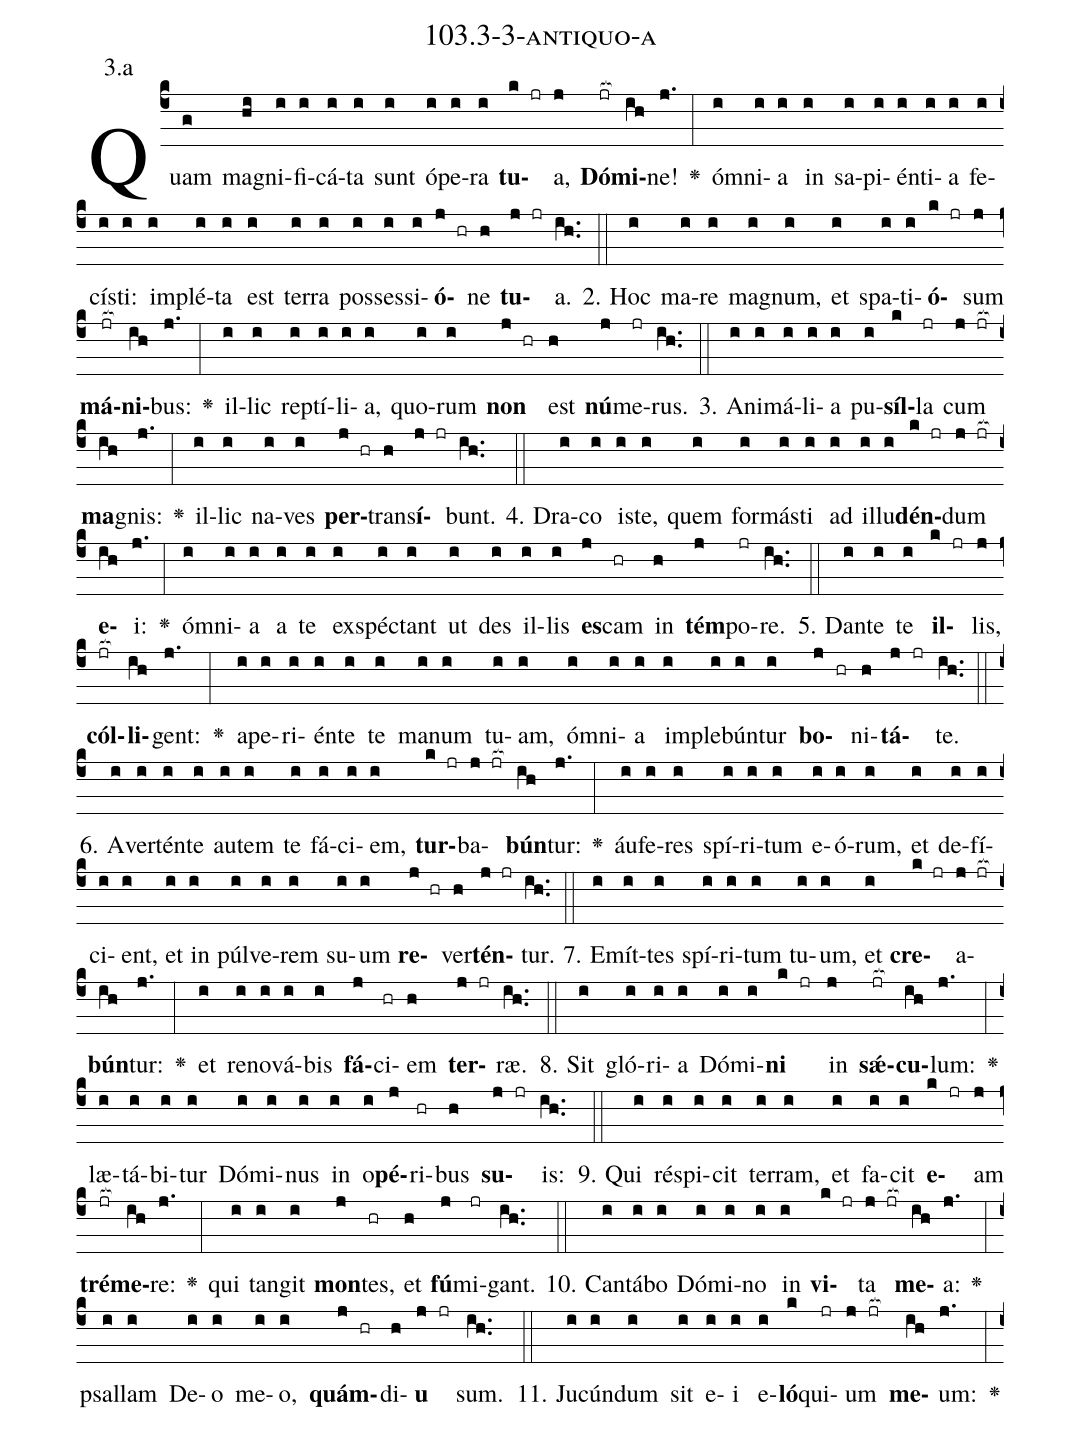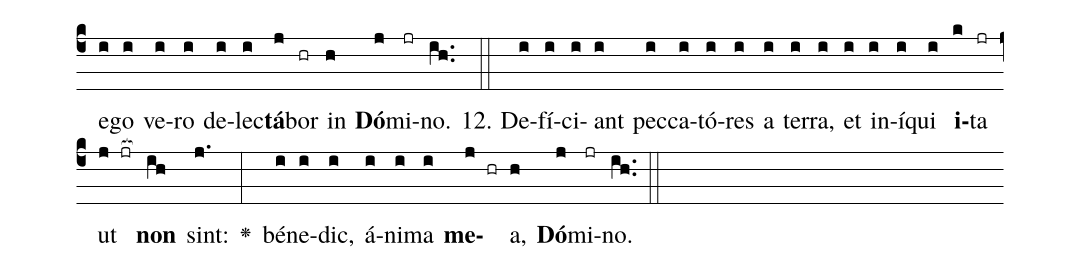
name: 103.3-3-antiquo-a;
annotation: 3.a;
%%
(c4)Quam(g) ma(hi)gni(i)fi(i)cá(i)ta(i) sunt(i) ó(i)pe(i)ra(i) <b>tu</b>(k jr)a,(j) <b>Dó</b>(jr[ocb:1{])<b>mi</b>(ih[ocb:0}])ne!(j.) <v>\greheightstar</v>(:) óm(i)ni(i)a(i) in(i) sa(i)pi(i)én(i)ti(i)a(i) fe(i)cís(i)ti:(i) im(i)plé(i)ta(i) est(i) ter(i)ra(i) pos(i)ses(i)si(i)<b>ó</b>(j hr)ne(h) <b>tu</b>(j jr)a.(ih..) (::)
2. Hoc(i) ma(i)re(i) ma(i)gnum,(i) et(i) spa(i)ti(i)<b>ó</b>(k jr)sum(j) <b>má</b>(jr[ocb:1{])<b>ni</b>(ih[ocb:0}])bus:(j.) <v>\greheightstar</v>(:) il(i)lic(i) rep(i)tí(i)li(i)a,(i) quo(i)rum(i) <b>non</b>(j hr) est(h) <b>nú</b>(j)me(jr)rus.(ih..) (::)
3. A(i)ni(i)má(i)li(i)a(i) pu(i)<b>síl</b>(k)la(jr) cum(j jr[ocb:1{]) <b>ma</b>(ih[ocb:0}])gnis:(j.) <v>\greheightstar</v>(:) il(i)lic(i) na(i)ves(i) <b>per</b>(j hr)trans(h)<b>í</b>(j jr)bunt.(ih..) (::)
4. Dra(i)co(i) is(i)te,(i) quem(i) for(i)más(i)ti(i) ad(i) il(i)lu(i)<b>dén</b>(k jr)dum(j jr[ocb:1{]) <b>e</b>(ih[ocb:0}])i:(j.) <v>\greheightstar</v>(:) óm(i)ni(i)a(i) a(i) te(i) ex(i)spéc(i)tant(i) ut(i) des(i) il(i)lis(i) <b>es</b>(j)cam(hr) in(h) <b>tém</b>(j)po(jr)re.(ih..) (::)
5. Dan(i)te(i) te(i) <b>il</b>(k jr)lis,(j) <b>cól</b>(jr[ocb:1{])<b>li</b>(ih[ocb:0}])gent:(j.) <v>\greheightstar</v>(:) a(i)pe(i)ri(i)én(i)te(i) te(i) ma(i)num(i) tu(i)am,(i) óm(i)ni(i)a(i) im(i)ple(i)bún(i)tur(i) <b>bo</b>(j hr)ni(h)<b>tá</b>(j jr)te.(ih..) (::)
6. A(i)ver(i)tén(i)te(i) au(i)tem(i) te(i) fá(i)ci(i)em,(i) <b>tur</b>(k jr)ba(j jr[ocb:1{])<b>bún</b>(ih[ocb:0}])tur:(j.) <v>\greheightstar</v>(:) áu(i)fe(i)res(i) spí(i)ri(i)tum(i) e(i)ó(i)rum,(i) et(i) de(i)fí(i)ci(i)ent,(i) et(i) in(i) púl(i)ve(i)rem(i) su(i)um(i) <b>re</b>(j hr)ver(h)<b>tén</b>(j jr)tur.(ih..) (::)
7. E(i)mít(i)tes(i) spí(i)ri(i)tum(i) tu(i)um,(i) et(i) <b>cre</b>(k jr)a(j jr[ocb:1{])<b>bún</b>(ih[ocb:0}])tur:(j.) <v>\greheightstar</v>(:) et(i) re(i)no(i)vá(i)bis(i) <b>fá</b>(j)ci(hr)em(h) <b>ter</b>(j jr)ræ.(ih..) (::)
8. Sit(i) gló(i)ri(i)a(i) Dó(i)mi(i)<b>ni</b>(k jr) in(j) <b>sǽ</b>(jr[ocb:1{])<b>cu</b>(ih[ocb:0}])lum:(j.) <v>\greheightstar</v>(:) læ(i)tá(i)bi(i)tur(i) Dó(i)mi(i)nus(i) in(i) o(i)<b>pé</b>(j)ri(hr)bus(h) <b>su</b>(j jr)is:(ih..) (::)
9. Qui(i) ré(i)spi(i)cit(i) ter(i)ram,(i) et(i) fa(i)cit(i) <b>e</b>(k jr)am(j) <b>tré</b>(jr[ocb:1{])<b>me</b>(ih[ocb:0}])re:(j.) <v>\greheightstar</v>(:) qui(i) tan(i)git(i) <b>mon</b>(j)tes,(hr) et(h) <b>fú</b>(j)mi(jr)gant.(ih..) (::)
10. Can(i)tá(i)bo(i) Dó(i)mi(i)no(i) in(i) <b>vi</b>(k jr)ta(j jr[ocb:1{]) <b>me</b>(ih[ocb:0}])a:(j.) <v>\greheightstar</v>(:) psal(i)lam(i) De(i)o(i) me(i)o,(i) <b>quám</b>(j hr)di(h)<b>u</b>(j jr) sum.(ih..) (::)
11. Ju(i)cún(i)dum(i) sit(i) e(i)i(i) e(i)<b>ló</b>(k)qui(jr)um(j jr[ocb:1{]) <b>me</b>(ih[ocb:0}])um:(j.) <v>\greheightstar</v>(:) e(i)go(i) ve(i)ro(i) de(i)lec(i)<b>tá</b>(j)bor(hr) in(h) <b>Dó</b>(j)mi(jr)no.(ih..) (::)
12. De(i)fí(i)ci(i)ant(i) pec(i)ca(i)tó(i)res(i) a(i) ter(i)ra,(i) et(i) in(i)í(i)qui(i) <b>i</b>(k)ta(jr) ut(j jr[ocb:1{]) <b>non</b>(ih[ocb:0}]) sint:(j.) <v>\greheightstar</v>(:) bé(i)ne(i)dic,(i) á(i)ni(i)ma(i) <b>me</b>(j hr)a,(h) <b>Dó</b>(j)mi(jr)no.(ih..) (::)
